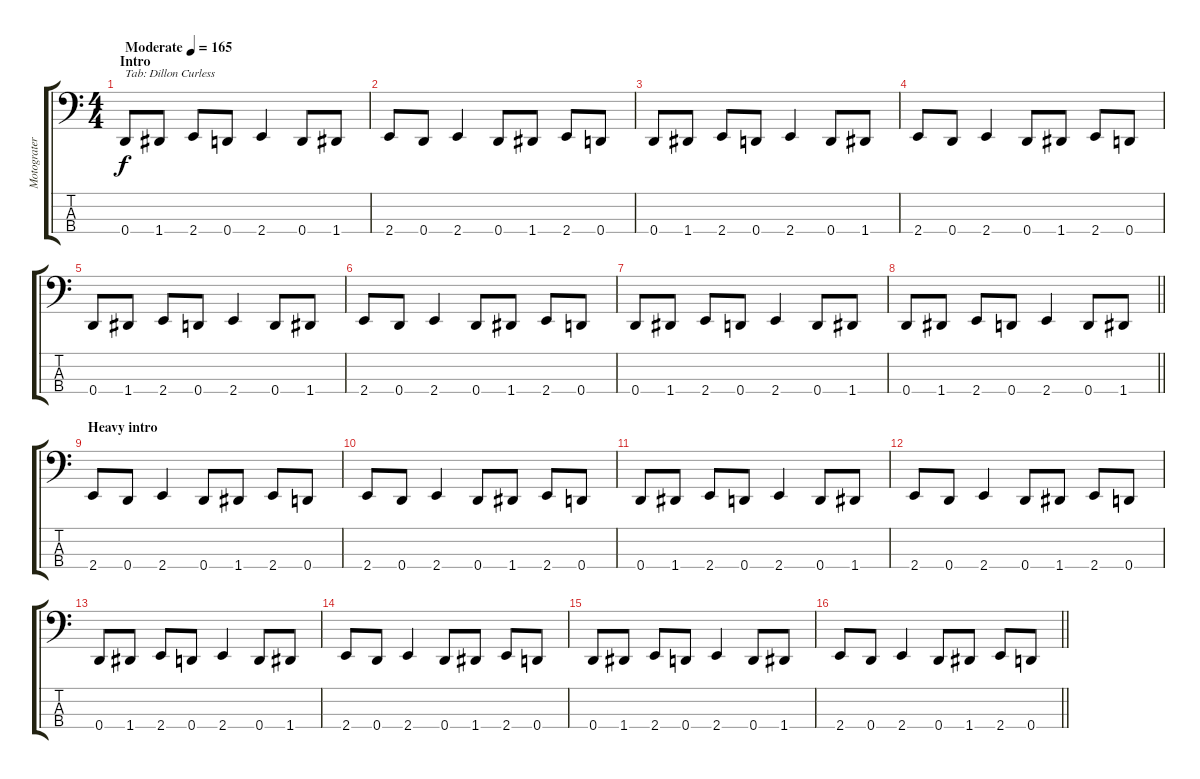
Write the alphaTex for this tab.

\track ("Motograter" "Motograter") {instrument electricbassfinger}
\staff {score tabs}
\tuning (G2 D2 A1 D1) {hide}
\ts (4 4)
\section ("" "Intro")
\tempo (165 "Moderate")
\clef f4
\ks c
0.4.8{txt "Tab: Dillon Curless" dy f instrument electricbassfinger} 1.4.8 2.4.8 0.4.8 2.4.4 0.4.8 1.4.8 |
2.4.8 0.4.8 2.4.4 0.4.8 1.4.8 2.4.8 0.4.8 |
0.4.8 1.4.8 2.4.8 0.4.8 2.4.4 0.4.8 1.4.8 |
2.4.8 0.4.8 2.4.4 0.4.8 1.4.8 2.4.8 0.4.8 |
0.4.8 1.4.8 2.4.8 0.4.8 2.4.4 0.4.8 1.4.8 |
2.4.8 0.4.8 2.4.4 0.4.8 1.4.8 2.4.8 0.4.8 |
0.4.8 1.4.8 2.4.8 0.4.8 2.4.4 0.4.8 1.4.8 |
\barLineRight lightlight
0.4.8 1.4.8 2.4.8 0.4.8 2.4.4 0.4.8 1.4.8 |
\section ("" "Heavy intro")
2.4.8 0.4.8 2.4.4 0.4.8 1.4.8 2.4.8 0.4.8 |
2.4.8 0.4.8 2.4.4 0.4.8 1.4.8 2.4.8 0.4.8 |
0.4.8 1.4.8 2.4.8 0.4.8 2.4.4 0.4.8 1.4.8 |
2.4.8 0.4.8 2.4.4 0.4.8 1.4.8 2.4.8 0.4.8 |
0.4.8 1.4.8 2.4.8 0.4.8 2.4.4 0.4.8 1.4.8 |
2.4.8 0.4.8 2.4.4 0.4.8 1.4.8 2.4.8 0.4.8 |
0.4.8 1.4.8 2.4.8 0.4.8 2.4.4 0.4.8 1.4.8 |
\barLineRight lightlight
2.4.8 0.4.8 2.4.4 0.4.8 1.4.8 2.4.8 0.4.8
